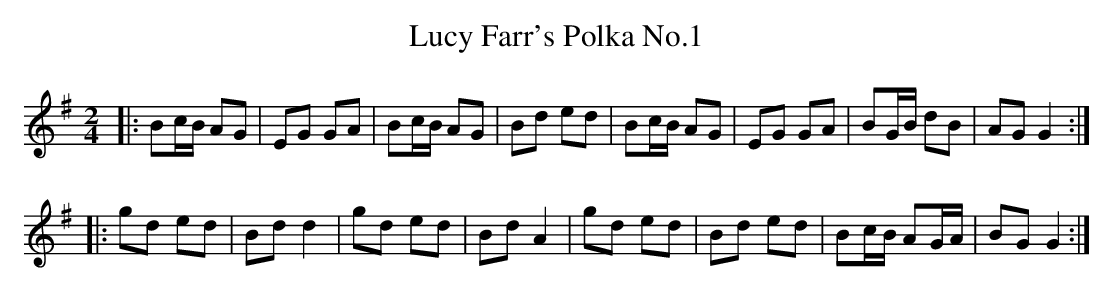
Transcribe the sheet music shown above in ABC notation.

X:1
T: Lucy Farr's Polka No.1
M: 2/4
L: 1/8
K: G
|: Bc/B/ AG | EG GA | Bc/B/  AG   | Bd ed  \
|  Bc/B/ AG | EG GA | BG/B/  dB   | AG G2 :|
|: gd    ed | Bd d2 |  gd    ed   | Bd A2  \
|  gd    ed | Bd ed | Bc/B/ AG/A/ | BG G2 :|
